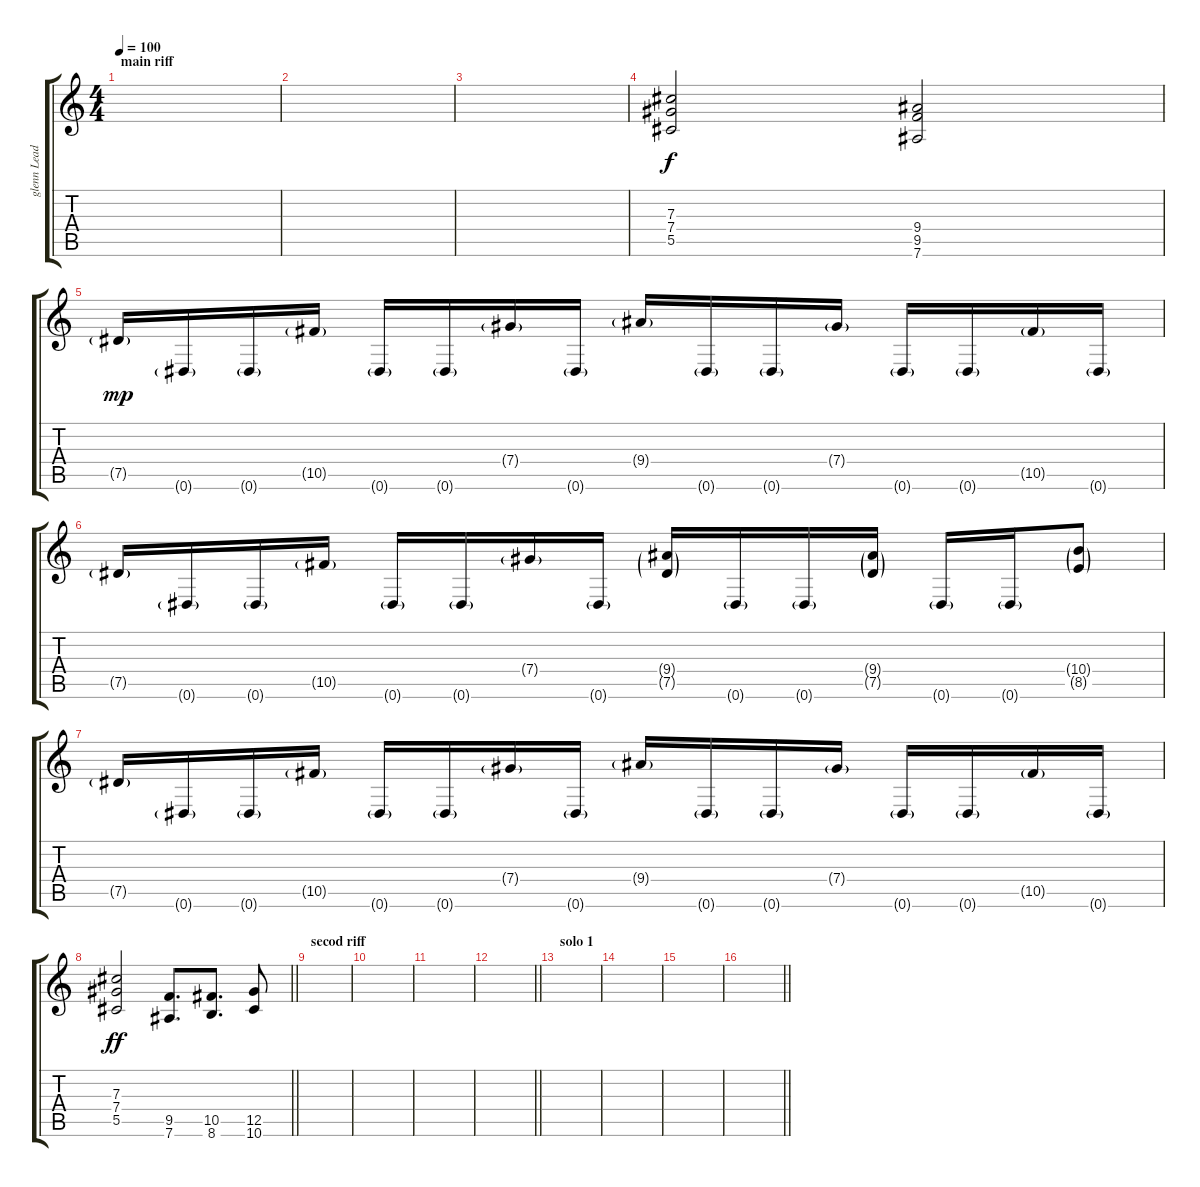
\track ("glenn Lead" "glenn Lead") {instrument distortionguitar}
\staff {score tabs}
\tuning (Eb4 Bb3 Gb3 Db3 Ab2 Eb2) {hide}
\ts (4 4)
\section ("" "main riff")
\tempo 100
\clef g2
\ks c
|
|
|
(7.3 7.4 5.5).2 (9.4 9.5 7.6).2 |
7.5{g}.16{dy mp} 0.6{g}.16 0.6{g}.16 10.5{g}.16 0.6{g}.16 0.6{g}.16 7.4{g}.16 0.6{g}.16 9.4{g}.16 0.6{g}.16 0.6{g}.16 7.4{g}.16 0.6{g}.16 0.6{g}.16 10.5{g}.16 0.6{g}.16 |
7.5{g}.16 0.6{g}.16 0.6{g}.16 10.5{g}.16 0.6{g}.16 0.6{g}.16 7.4{g}.16 0.6{g}.16 (9.4{g} 7.5{g}).16 0.6{g}.16 0.6{g}.16 (9.4{g} 7.5{g}).16 0.6{g}.16 0.6{g}.16 (10.4{g} 8.5{g}).8 |
7.5{g}.16 0.6{g}.16 0.6{g}.16 10.5{g}.16 0.6{g}.16 0.6{g}.16 7.4{g}.16 0.6{g}.16 9.4{g}.16 0.6{g}.16 0.6{g}.16 7.4{g}.16 0.6{g}.16 0.6{g}.16 10.5{g}.16 0.6{g}.16 |
\barLineRight lightlight
(7.3 7.4 5.5).2{dy ff} (9.5 7.6).8{d} (10.5 8.6).8{d} (12.5 10.6).8 |
\section ("" "secod riff")
|
|
|
\barLineRight lightlight
|
\section ("" "solo 1")
|
|
|
\barLineRight lightlight
